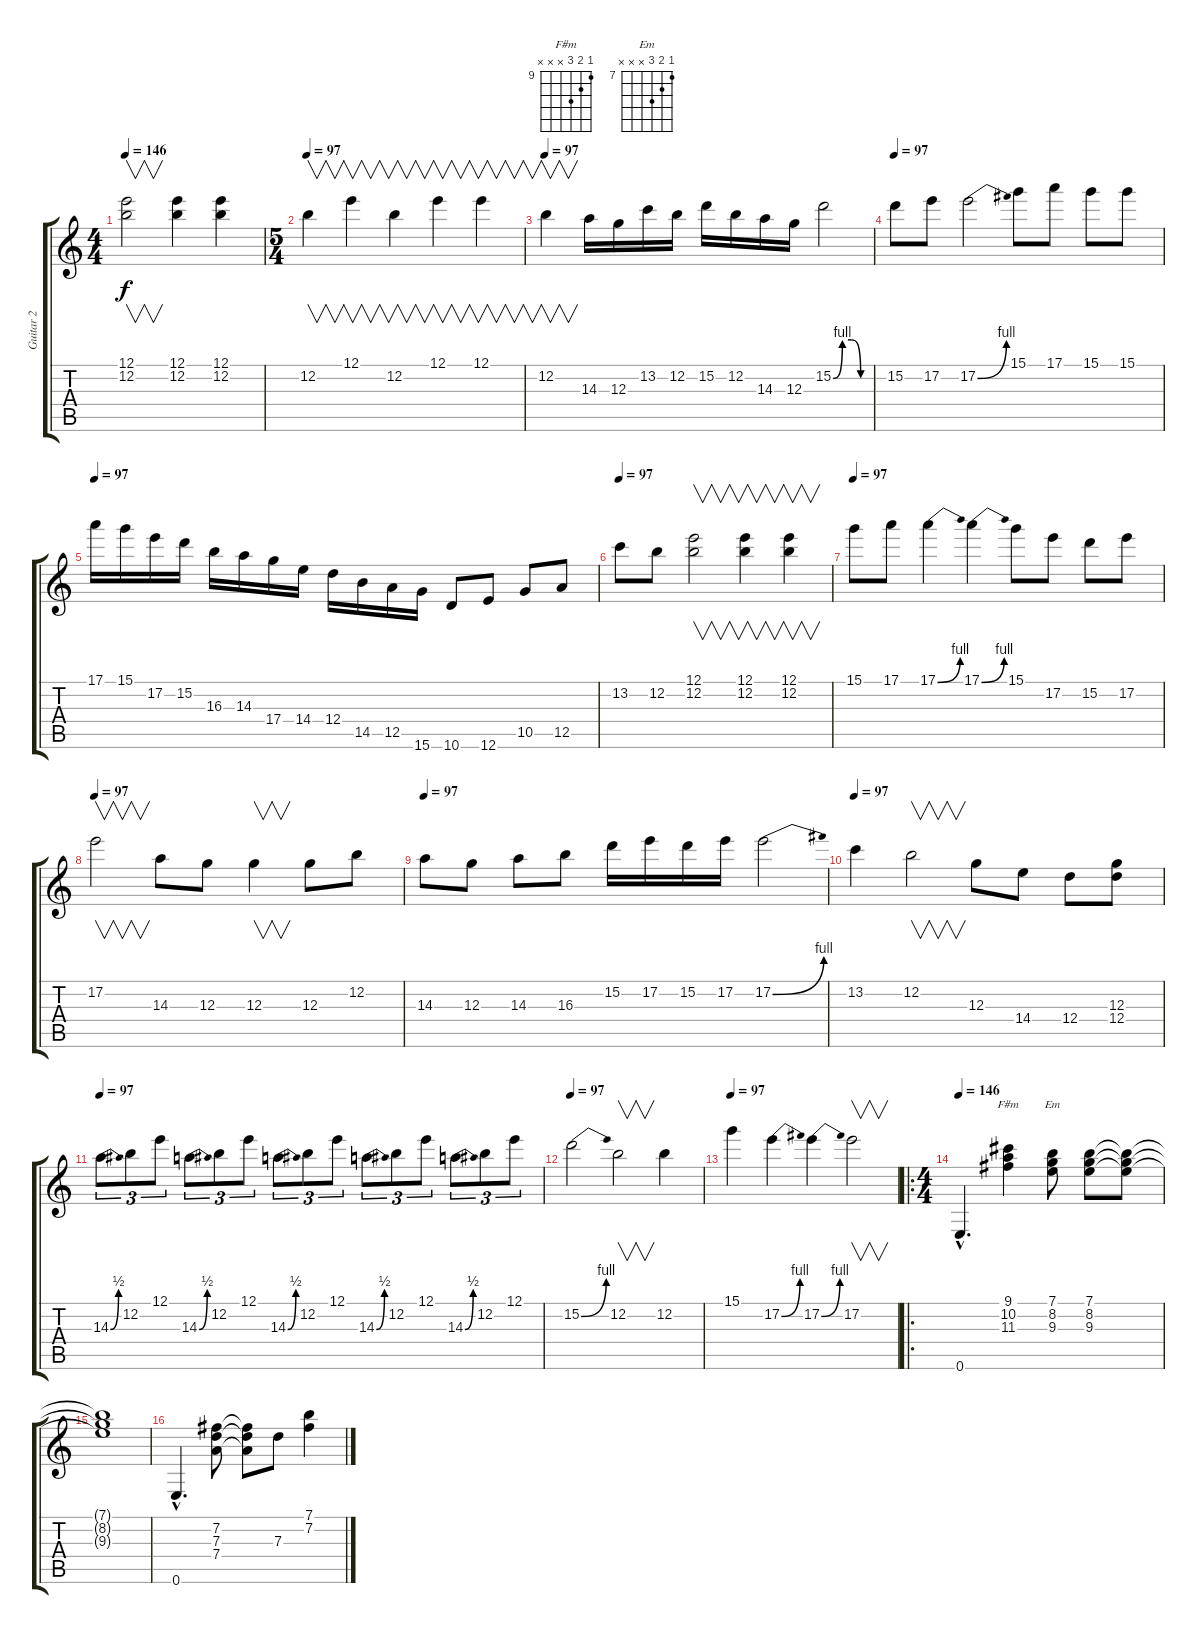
\track ("Guitar 2" "Guitar 2") {instrument overdrivenguitar}
\staff {score tabs}
\tuning (E4 B3 G3 D3 A2 E2) {hide}
\chord ("F#m" 9 10 11 x x x) {firstfret 9}
\chord ("Em" 7 8 9 x x x) {firstfret 7}
\ts (4 4)
\tempo 146
\clef g2
\ks c
(12.1 12.2).2{v dy f} (12.1 12.2).4 (12.1 12.2).4 |
\ts (5 4)
\tempo 97
12.2.4{v} 12.1.4{v} 12.2.4{v} 12.1.4{v} 12.1.4{v} |
\tempo 97
12.2.4{v} 14.3.16 12.3.16 13.2.16 12.2.16 15.2.16 12.2.16 14.3.16 12.3.16 15.2{be (custom 0 0 15 4 30 4 45 0 60 0)}.2 |
\tempo 97
15.2.8 17.2.8 17.2{be (bend 0 0 60 4)}.2 15.1.8 17.1.8 15.1.8 15.1.8 |
\tempo 97
17.1.16 15.1.16 17.2.16 15.2.16 16.3.16 14.3.16 17.4.16 14.4.16 12.4.16 14.5.16 12.5.16 15.6.16 10.6.8 12.6.8 10.5.8 12.5.8 |
\tempo 97
13.2.8 12.2.8 (12.1 12.2).2{v} (12.1 12.2).4{v} (12.1 12.2).4{v} |
\tempo 97
15.1.8 17.1.8 17.1{be (bend 0 0 60 4)}.4 17.1{be (bend 0 0 60 4)}.4 15.1.8 17.2.8 15.2.8 17.2.8 |
\tempo 97
17.2.2{v} 14.3.8 12.3.8 12.3.4{v} 12.3.8 12.2.8 |
\tempo 97
14.3.8 12.3.8 14.3.8 16.3.8 15.2.16 17.2.16 15.2.16 17.2.16 17.2{be (bend 0 0 60 4)}.2 |
\tempo 97
13.2.4 12.2.2{v} 12.3.8 14.4.8 12.4.8 (12.3 12.4).8 |
\tempo 97
14.3{be (bend 0 0 60 2)}.8{tu (3 2)} 12.2.8{tu (3 2)} 12.1.8{tu (3 2)} 14.3{be (bend 0 0 60 2)}.8{tu (3 2)} 12.2.8{tu (3 2)} 12.1.8{tu (3 2)} 14.3{be (bend 0 0 60 2)}.8{tu (3 2)} 12.2.8{tu (3 2)} 12.1.8{tu (3 2)} 14.3{be (bend 0 0 60 2)}.8{tu (3 2)} 12.2.8{tu (3 2)} 12.1.8{tu (3 2)} 14.3{be (bend 0 0 60 2)}.8{tu (3 2)} 12.2.8{tu (3 2)} 12.1.8{tu (3 2)} |
\tempo 97
15.2{be (bend 0 0 60 4)}.2 12.2.2{v} 12.2.4 |
\tempo 97
15.1.4 17.2{be (bend 0 0 60 4)}.4 17.2{be (bend 0 0 60 4)}.4 17.2.2{v} |
\ro
\ts (4 4)
\tempo 146
0.6{hac}.4{d} (9.1 10.2 11.3).4{ch "F#m"} (7.1 8.2 9.3).8{ch "Em"} (7.1 8.2 9.3).8 (7.1{t} 8.2{t} 9.3{t}).8 |
(7.1{t} 8.2{t} 9.3{t}).1 |
0.6{hac}.4{d} (7.2 7.3 7.4).8 (7.2{t} 7.3{t} 7.4{t}).8 7.3.8 (7.1 7.2).4
